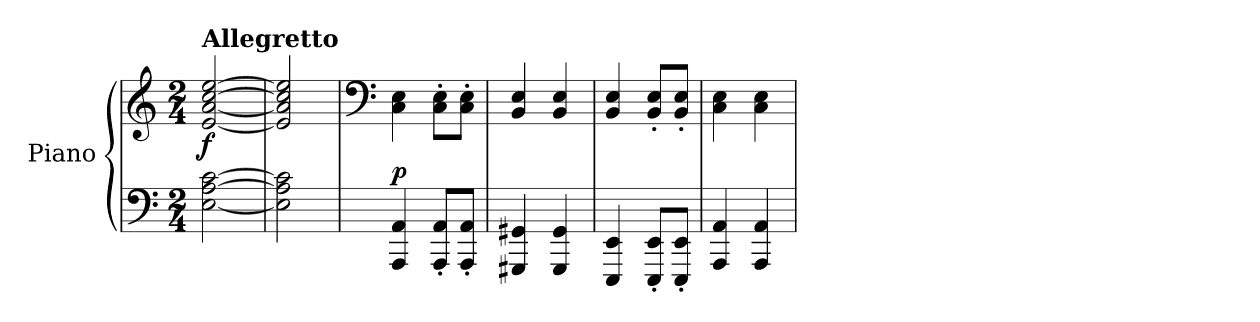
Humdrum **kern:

**kern	**kern	**dynam
*part1	*part1	*part1
*staff2	*staff1	*staff1/2
*I"Piano	*	*
*I'Pno	*	*
*clefF4	*clefG2	*
*k[]	*k[]	*
*M2/4	*M2/4	*
=1	=1	=1
!	!LO:TX:a:B:t=Allegretto	!
!	!	!LO:DY:b
[2E\ [2A\ [2c\	[2e/ [2a/ [2cc/ [2ee/	f
=2	=2	=2
2E\] 2A\] 2c\]	2e/] 2a/] 2cc/] 2ee/]	.
=3	=3	=3
*	*clefF4	*
!	!	!LO:DY:a=2
4AAA/ 4AA/	4C\ 4E\	p
8AAA/' 8AA/'L	8C\' 8E\'L	.
8AAA/' 8AA/'J	8C\' 8E\'J	.
=4	=4	=4
4GGG#X/ 4GG#X/	4BB/ 4E/	.
4GGG#/ 4GG#/	4BB/ 4E/	.
=5	=5	=5
4EEE/ 4EE/	4BB/ 4E/	.
8EEE/' 8EE/'L	8BB/' 8E/'L	.
8EEE/' 8EE/'J	8BB/' 8E/'J	.
=6	=6	=6
4AAA/ 4AA/	4C\ 4E\	.
4AAA/ 4AA/	4C\ 4E\	.
=	=	=
*-	*-	*-
